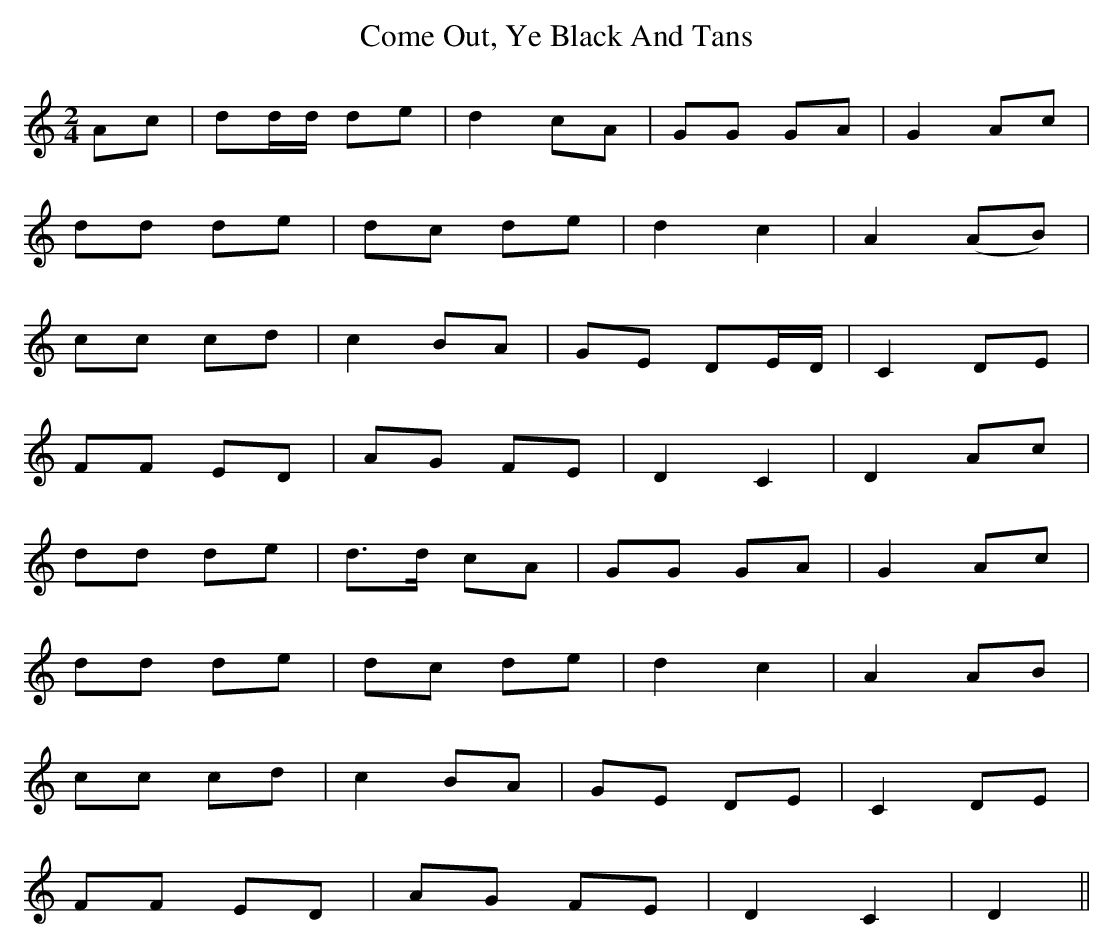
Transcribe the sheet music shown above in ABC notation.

X:1
T: Come Out, Ye Black And Tans
M: 2/4
L: 1/8
K: Ddor
Ac | dd/d/ de | d2 cA | GG GA | G2Ac |
dd de | dc de | d2 c2 | A2(AB) |
cc cd | c2 BA | GE DE/D/ | C2DE |
FF ED | AG FE | D2 C2 | D2 Ac |
dd de | d>d cA | GG GA | G2Ac |
dd de | dc de | d2 c2 | A2AB |
cc cd | c2 BA | GE DE | C2DE |
FF ED | AG FE | D2 C2 | D2 ||
